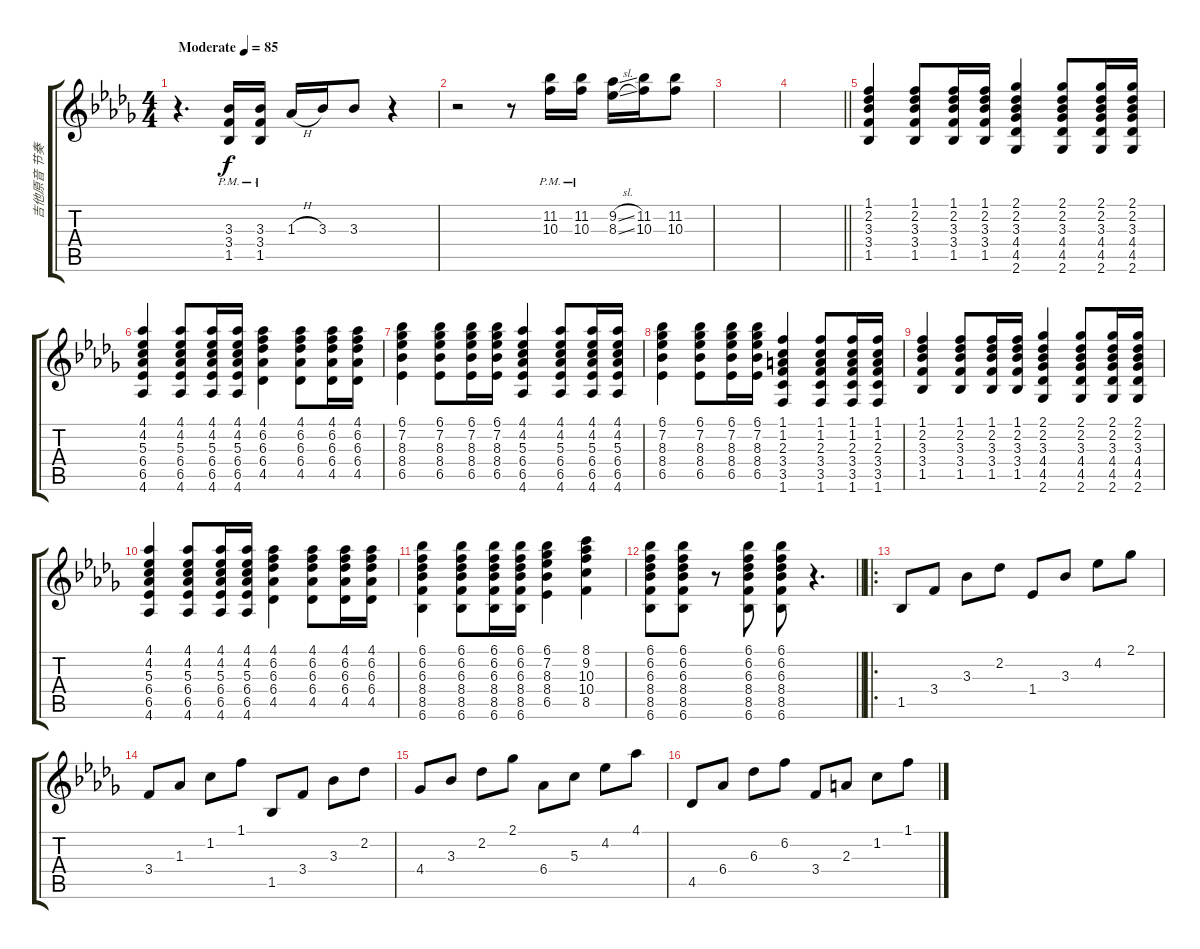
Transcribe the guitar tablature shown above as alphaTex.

\track ("吉他原音 节奏" "吉他原音 节奏") {instrument acousticguitarsteel}
\staff {score tabs}
\tuning (E4 B3 G3 D3 A2 E2) {hide}
\ts (4 4)
\tempo (85 "Moderate")
\clef g2
\ks db
r.4{d dy f instrument acousticguitarsteel} (3.3{pm} 3.4{pm} 1.5{pm}).16 (3.3{pm} 3.4{pm} 1.5{pm}).16 1.3{h}.16 3.3.16 3.3.8 r.4 |
r.2 r.8 (11.2{pm} 10.3{pm}).16 (11.2{pm} 10.3{pm}).16 (9.2{sl} 8.3{sl}).16 (11.2 10.3).16 (11.2 10.3).8 |
|
\barLineRight lightlight
|
(1.1 2.2 3.3 3.4 1.5).4{txt ""} (1.1 2.2 3.3 3.4 1.5).8 (1.1 2.2 3.3 3.4 1.5).16 (1.1 2.2 3.3 3.4 1.5).16 (2.1 2.2 3.3 4.4 4.5 2.6).4 (2.1 2.2 3.3 4.4 4.5 2.6).8 (2.1 2.2 3.3 4.4 4.5 2.6).16 (2.1 2.2 3.3 4.4 4.5 2.6).16 |
(4.1 4.2 5.3 6.4 6.5 4.6).4 (4.1 4.2 5.3 6.4 6.5 4.6).8 (4.1 4.2 5.3 6.4 6.5 4.6).16 (4.1 4.2 5.3 6.4 6.5 4.6).16 (4.1 6.2 6.3 6.4 4.5).4 (4.1 6.2 6.3 6.4 4.5).8 (4.1 6.2 6.3 6.4 4.5).16 (4.1 6.2 6.3 6.4 4.5).16 |
(6.1 7.2 8.3 8.4 6.5).4 (6.1 7.2 8.3 8.4 6.5).8 (6.1 7.2 8.3 8.4 6.5).16 (6.1 7.2 8.3 8.4 6.5).16 (4.1 4.2 5.3 6.4 6.5 4.6).4 (4.1 4.2 5.3 6.4 6.5 4.6).8 (4.1 4.2 5.3 6.4 6.5 4.6).16 (4.1 4.2 5.3 6.4 6.5 4.6).16 |
(6.1 7.2 8.3 8.4 6.5).4 (6.1 7.2 8.3 8.4 6.5).8 (6.1 7.2 8.3 8.4 6.5).16 (6.1 7.2 8.3 8.4 6.5).16 (1.1 1.2 2.3 3.4 3.5 1.6).4 (1.1 1.2 2.3 3.4 3.5 1.6).8 (1.1 1.2 2.3 3.4 3.5 1.6).16 (1.1 1.2 2.3 3.4 3.5 1.6).16 |
(1.1 2.2 3.3 3.4 1.5).4 (1.1 2.2 3.3 3.4 1.5).8 (1.1 2.2 3.3 3.4 1.5).16 (1.1 2.2 3.3 3.4 1.5).16 (2.1 2.2 3.3 4.4 4.5 2.6).4 (2.1 2.2 3.3 4.4 4.5 2.6).8 (2.1 2.2 3.3 4.4 4.5 2.6).16 (2.1 2.2 3.3 4.4 4.5 2.6).16 |
(4.1 4.2 5.3 6.4 6.5 4.6).4 (4.1 4.2 5.3 6.4 6.5 4.6).8 (4.1 4.2 5.3 6.4 6.5 4.6).16 (4.1 4.2 5.3 6.4 6.5 4.6).16 (4.1 6.2 6.3 6.4 4.5).4 (4.1 6.2 6.3 6.4 4.5).8 (4.1 6.2 6.3 6.4 4.5).16 (4.1 6.2 6.3 6.4 4.5).16 |
(6.1 6.2 6.3 8.4 8.5 6.6).4 (6.1 6.2 6.3 8.4 8.5 6.6).8 (6.1 6.2 6.3 8.4 8.5 6.6).16 (6.1 6.2 6.3 8.4 8.5 6.6).16 (6.1 7.2 8.3 8.4 6.5).4 (8.1 9.2 10.3 10.4 8.5).4 |
\barLineRight lightlight
(6.1 6.2 6.3 8.4 8.5 6.6).8 (6.1 6.2 6.3 8.4 8.5 6.6).8 r.8 (6.1 6.2 6.3 8.4 8.5 6.6).8 (6.1 6.2 6.3 8.4 8.5 6.6).8 r.4{d} |
\ro
1.5.8 3.4.8 3.3.8 2.2.8 1.4.8 3.3.8 4.2.8 2.1.8 |
3.4.8 1.3.8 1.2.8 1.1.8 1.5.8 3.4.8 3.3.8 2.2.8 |
4.4.8 3.3.8 2.2.8 2.1.8 6.4.8 5.3.8 4.2.8 4.1.8 |
4.5.8 6.4.8 6.3.8 6.2.8 3.4.8 2.3.8 1.2.8 1.1.8
